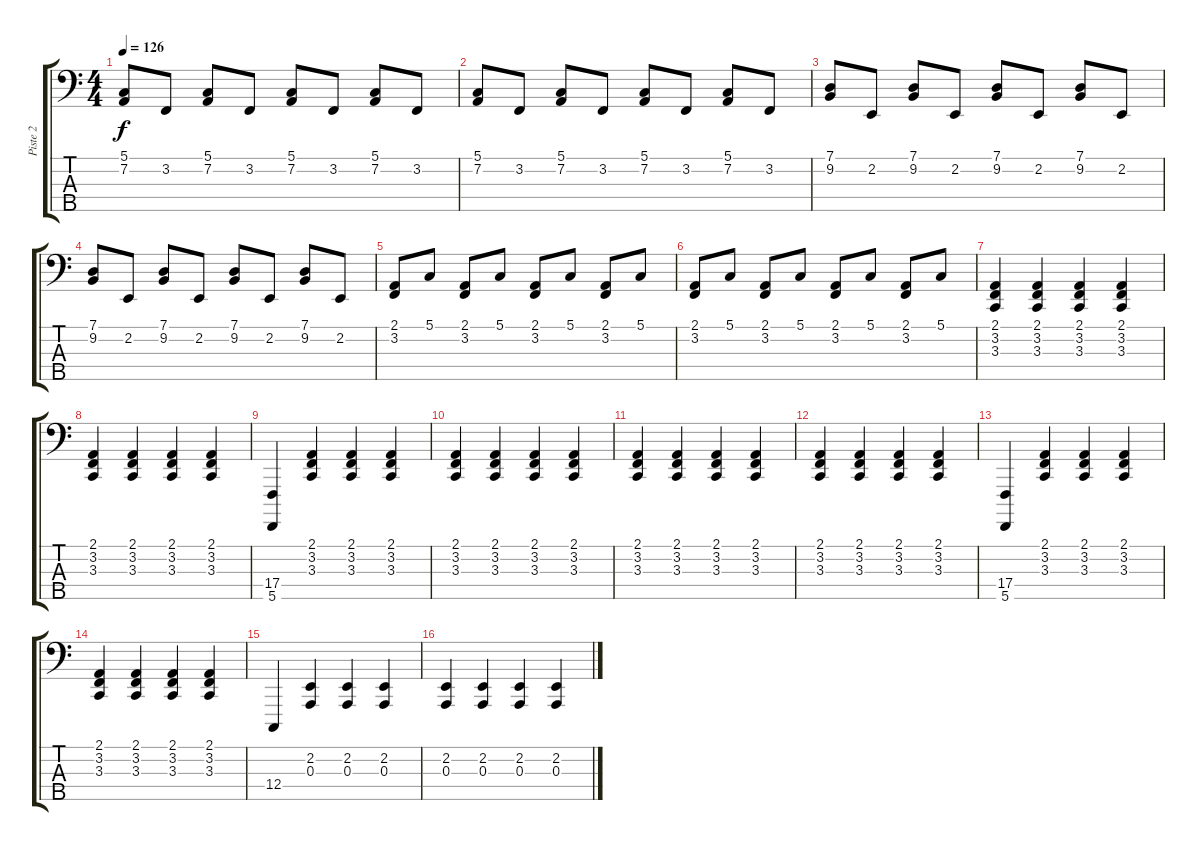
\track ("Piste 2" "Piste 2") {instrument acousticgrandpiano}
\staff {score tabs}
\tuning (G2 D2 A1 C0 C0) {hide}
\ts (4 4)
\tempo 126
\clef f4
\ks c
(5.1 7.2).8{dy f} 3.2.8 (5.1 7.2).8 3.2.8 (5.1 7.2).8 3.2.8 (5.1 7.2).8 3.2.8 |
(5.1 7.2).8 3.2.8 (5.1 7.2).8 3.2.8 (5.1 7.2).8 3.2.8 (5.1 7.2).8 3.2.8 |
(7.1 9.2).8 2.2.8 (7.1 9.2).8 2.2.8 (7.1 9.2).8 2.2.8 (7.1 9.2).8 2.2.8 |
(7.1 9.2).8 2.2.8 (7.1 9.2).8 2.2.8 (7.1 9.2).8 2.2.8 (7.1 9.2).8 2.2.8 |
(2.1 3.2).8 5.1.8 (2.1 3.2).8 5.1.8 (2.1 3.2).8 5.1.8 (2.1 3.2).8 5.1.8 |
(2.1 3.2).8 5.1.8 (2.1 3.2).8 5.1.8 (2.1 3.2).8 5.1.8 (2.1 3.2).8 5.1.8 |
(2.1 3.2 3.3).4{volume 7} (2.1 3.2 3.3).4 (2.1 3.2 3.3).4 (2.1 3.2 3.3).4 |
(2.1 3.2 3.3).4 (2.1 3.2 3.3).4 (2.1 3.2 3.3).4 (2.1 3.2 3.3).4 |
(17.4 5.5).4 (2.1 3.2 3.3).4 (2.1 3.2 3.3).4 (2.1 3.2 3.3).4 |
(2.1 3.2 3.3).4 (2.1 3.2 3.3).4 (2.1 3.2 3.3).4 (2.1 3.2 3.3).4 |
(2.1 3.2 3.3).4{volume 7} (2.1 3.2 3.3).4 (2.1 3.2 3.3).4 (2.1 3.2 3.3).4 |
(2.1 3.2 3.3).4 (2.1 3.2 3.3).4 (2.1 3.2 3.3).4 (2.1 3.2 3.3).4 |
(17.4 5.5).4 (2.1 3.2 3.3).4 (2.1 3.2 3.3).4 (2.1 3.2 3.3).4 |
(2.1 3.2 3.3).4 (2.1 3.2 3.3).4 (2.1 3.2 3.3).4 (2.1 3.2 3.3).4 |
12.4.4 (2.2 0.3).4 (2.2 0.3).4 (2.2 0.3).4 |
(2.2 0.3).4 (2.2 0.3).4 (2.2 0.3).4 (2.2 0.3).4
